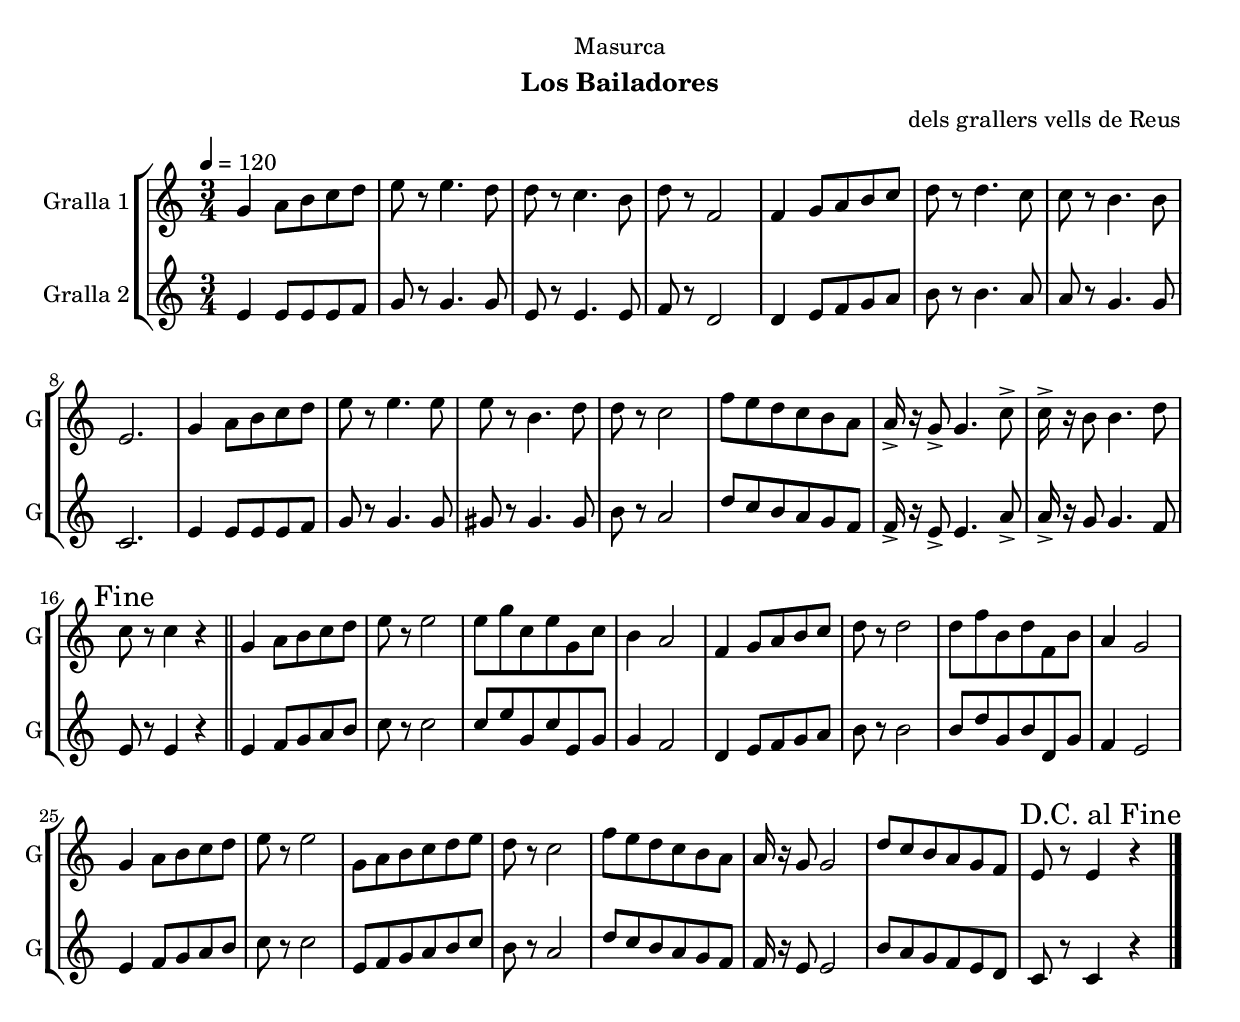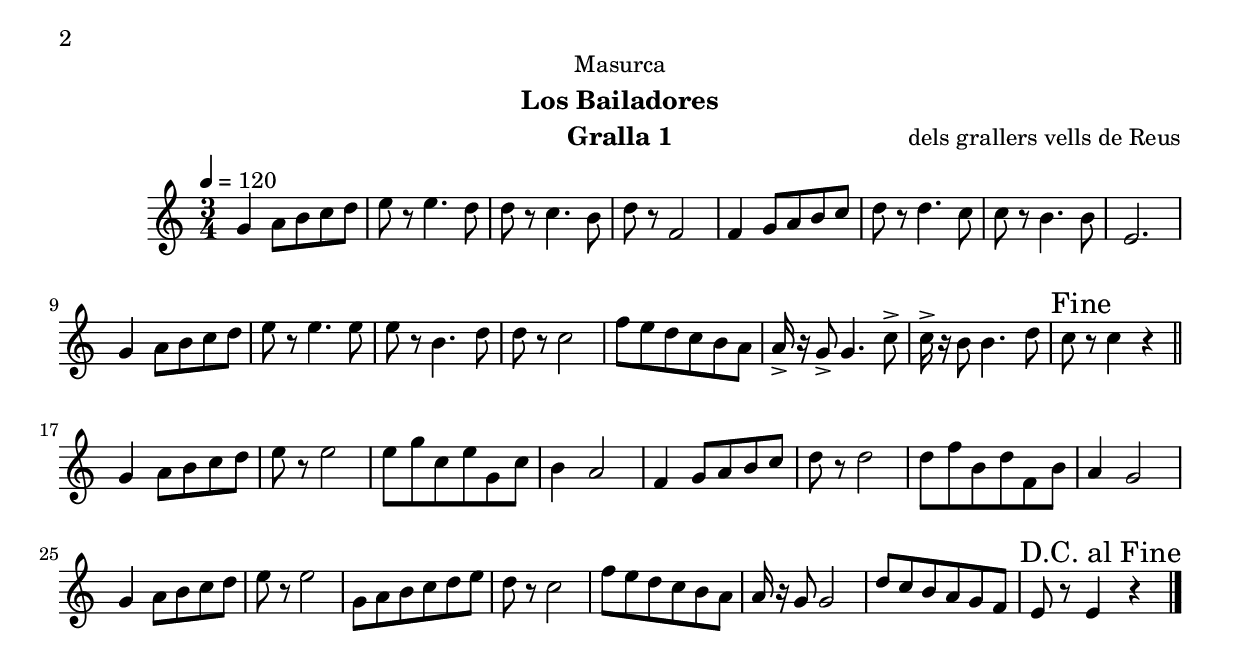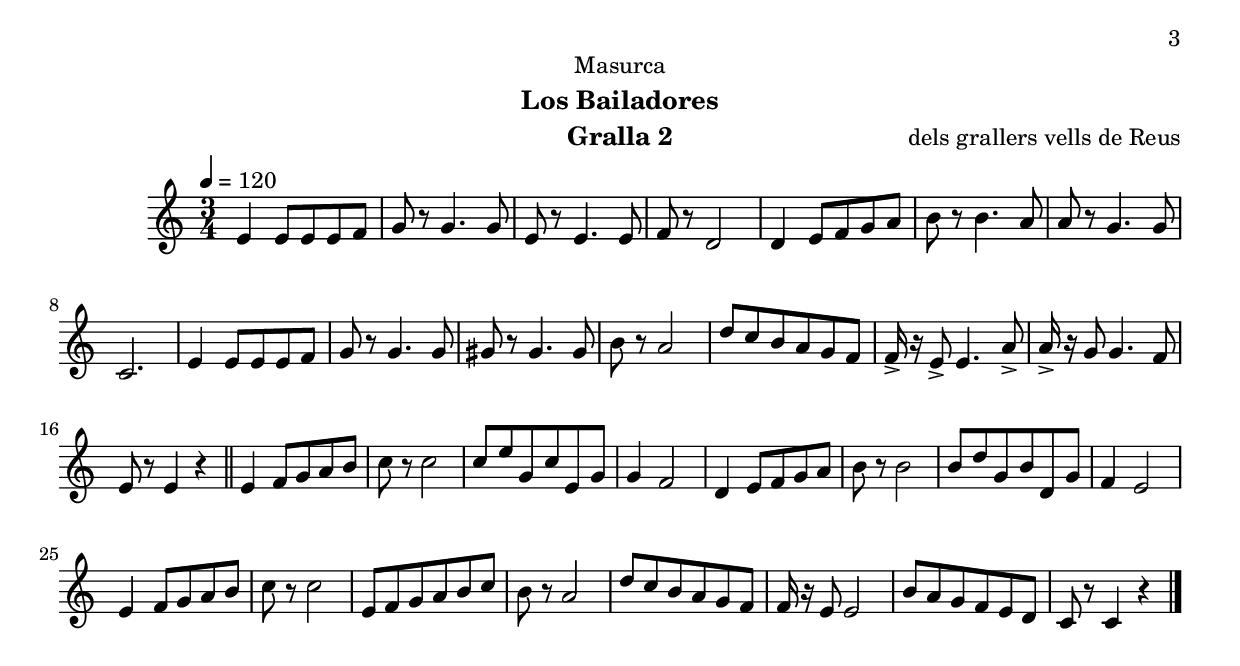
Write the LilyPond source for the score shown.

\version "2.16.2"

\header {
  dedication="Masurca"
  title=""
  subtitle="Los Bailadores"
  subsubtitle=""
  poet=""
  meter=""
  piece=""
  composer="dels grallers vells de Reus"
  arranger=""
  opus=""
  instrument=""
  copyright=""
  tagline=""
}

liniaroAa =
\relative g'
{
  \tempo 4=120
  \clef treble
  \key c \major
  \time 3/4
  g4 a8 b c d  |
  e8 r e4. d8  |
  d8 r c4. b8  |
  d8 r f,2  |
  %05
  f4 g8 a b c  |
  d8 r d4. c8  |
  c8 r b4. b8  |
  e,2.  |
  g4 a8 b c d  |
  %10
  e8 r e4. e8  |
  e8 r b4. d8  |
  d8 r c2  |
  f8 e d c b a  |
  a16-> r g8-> g4. c8->  |
  %15
  c16-> r b8 b4. d8  |
  \mark "Fine" c8 r c4 r  \bar "||"
  g4 a8 b c d  |
  e8 r e2  |
  e8 g c, e g, c  |
  %20
  b4 a2  |
  f4 g8 a b c  |
  d8 r d2  |
  d8 f b, d f, b  |
  a4 g2  |
  %25
  g4 a8 b c d  |
  e8 r e2  |
  g,8 a b c d e  |
  d8 r c2  |
  f8 e d c b a  |
  %30
  a16 r g8 g2  |
  d'8 c b a g f  |
  \mark "D.C. al Fine" e8 r e4 r  \bar "|."
}

liniaroAb =
\relative e'
{
  \tempo 4=120
  \clef treble
  \key c \major
  \time 3/4
  e4 e8 e e f  |
  g8 r g4. g8  |
  e8 r e4. e8  |
  f8 r d2  |
  %05
  d4 e8 f g a  |
  b8 r b4. a8  |
  a8 r g4. g8  |
  c,2.  |
  e4 e8 e e f  |
  %10
  g8 r g4. g8  |
  gis8 r gis4. gis8  |
  b8 r a2  |
  d8 c b a g f  |
  f16-> r e8-> e4. a8->  |
  %15
  a16-> r g8 g4. f8  |
  e8 r e4 r  \bar "||"
  e4 f8 g a b  |
  c8 r c2  |
  c8 e g, c e, g  |
  %20
  g4 f2  |
  d4 e8 f g a  |
  b8 r b2  |
  b8 d g, b d, g  |
  f4 e2  |
  %25
  e4 f8 g a b  |
  c8 r c2  |
  e,8 f g a b c  |
  b8 r a2  |
  d8 c b a g f  |
  %30
  f16 r e8 e2  |
  b'8 a g f e d  |
  c8 r c4 r  \bar "|."
}

\bookpart {
  \score {
    \new StaffGroup {
      \override Score.RehearsalMark #'self-alignment-X = #LEFT
      <<
        \new Staff \with {instrumentName = #"Gralla 1" shortInstrumentName = #"G"} \liniaroAa
        \new Staff \with {instrumentName = #"Gralla 2" shortInstrumentName = #"G"} \liniaroAb
      >>
    }
    \layout {}
  }
  \score { \unfoldRepeats
    \new StaffGroup {
      \override Score.RehearsalMark #'self-alignment-X = #LEFT
      <<
        \new Staff \with {instrumentName = #"Gralla 1" shortInstrumentName = #"G"} \liniaroAa
        \new Staff \with {instrumentName = #"Gralla 2" shortInstrumentName = #"G"} \liniaroAb
      >>
    }
    \midi {
      \set Staff.midiInstrument = "oboe"
      \set DrumStaff.midiInstrument = "drums"
    }
  }
}

\bookpart {
  \header {instrument="Gralla 1"}
  \score {
    \new StaffGroup {
      \override Score.RehearsalMark #'self-alignment-X = #LEFT
      <<
        \new Staff \liniaroAa
      >>
    }
    \layout {}
  }
  \score { \unfoldRepeats
    \new StaffGroup {
      \override Score.RehearsalMark #'self-alignment-X = #LEFT
      <<
        \new Staff \liniaroAa
      >>
    }
    \midi {
      \set Staff.midiInstrument = "oboe"
      \set DrumStaff.midiInstrument = "drums"
    }
  }
}

\bookpart {
  \header {instrument="Gralla 2"}
  \score {
    \new StaffGroup {
      \override Score.RehearsalMark #'self-alignment-X = #LEFT
      <<
        \new Staff \liniaroAb
      >>
    }
    \layout {}
  }
  \score { \unfoldRepeats
    \new StaffGroup {
      \override Score.RehearsalMark #'self-alignment-X = #LEFT
      <<
        \new Staff \liniaroAb
      >>
    }
    \midi {
      \set Staff.midiInstrument = "oboe"
      \set DrumStaff.midiInstrument = "drums"
    }
  }
}

